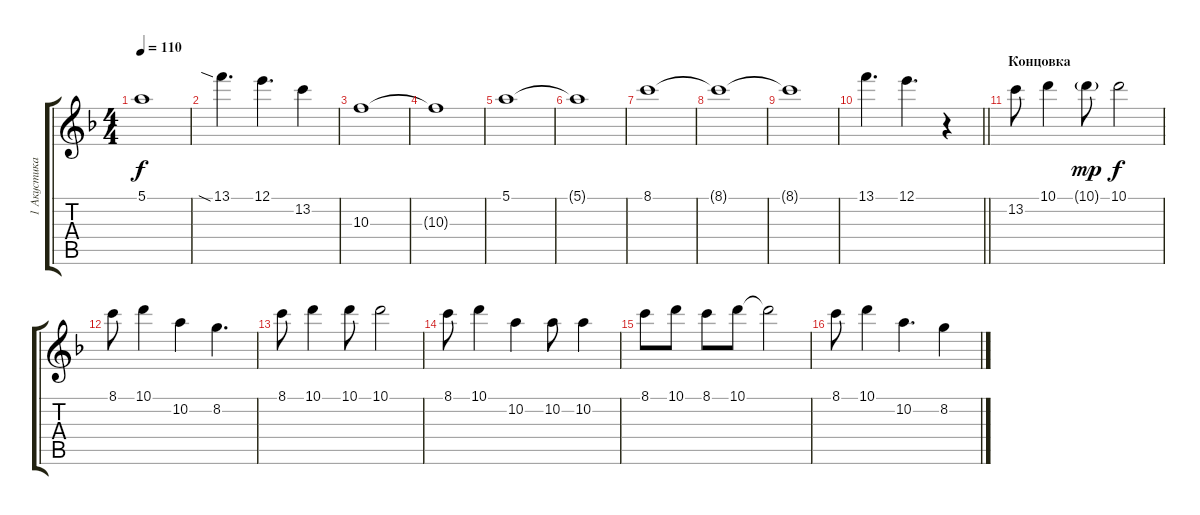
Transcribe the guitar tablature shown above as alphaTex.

\track ("1 Акустика" "1 Акустика") {instrument acousticguitarsteel}
\staff {score tabs}
\tuning (E4 B3 G3 D3 A2 E2) {hide}
\ts (4 4)
\tempo 110
\clef g2
\ks dminor
5.1.1{dy f} |
13.1{sia}.4{d} 12.1.4{d} 13.2.4 |
10.3.1 |
10.3{t}.1 |
5.1.1 |
5.1{t}.1 |
8.1.1 |
8.1{t}.1 |
8.1{t}.1 |
\barLineRight lightlight
13.1.4{d} 12.1.4{d} r.4 |
\section ("" "Концовка")
13.2.8 10.1.4 10.1{g}.8{dy mp} 10.1.2{dy f} |
8.1.8 10.1.4 10.2.4 8.2.4{d} |
8.1.8 10.1.4 10.1.8 10.1.2 |
8.1.8 10.1.4 10.2.4 10.2.8 10.2.4 |
8.1.8 10.1.8 8.1.8 10.1.8 10.1{t}.2 |
8.1.8 10.1.4 10.2.4{d} 8.2.4
